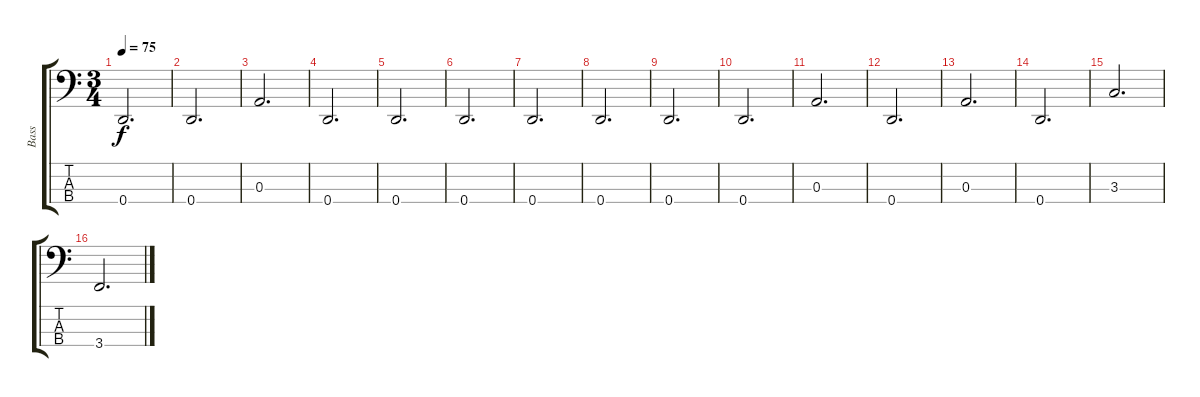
\track ("Bass" "Bass") {instrument electricbassfinger}
\staff {score tabs}
\tuning (G2 D2 A1 D1) {hide}
\ts (3 4)
\tempo 75
\clef f4
\ks c
0.4.2{d dy f} |
0.4.2{d} |
0.3.2{d} |
0.4.2{d} |
0.4.2{d} |
0.4.2{d} |
0.4.2{d} |
0.4.2{d} |
0.4.2{d} |
0.4.2{d} |
0.3.2{d} |
0.4.2{d} |
0.3.2{d} |
0.4.2{d} |
3.3.2{d} |
3.4.2{d}
